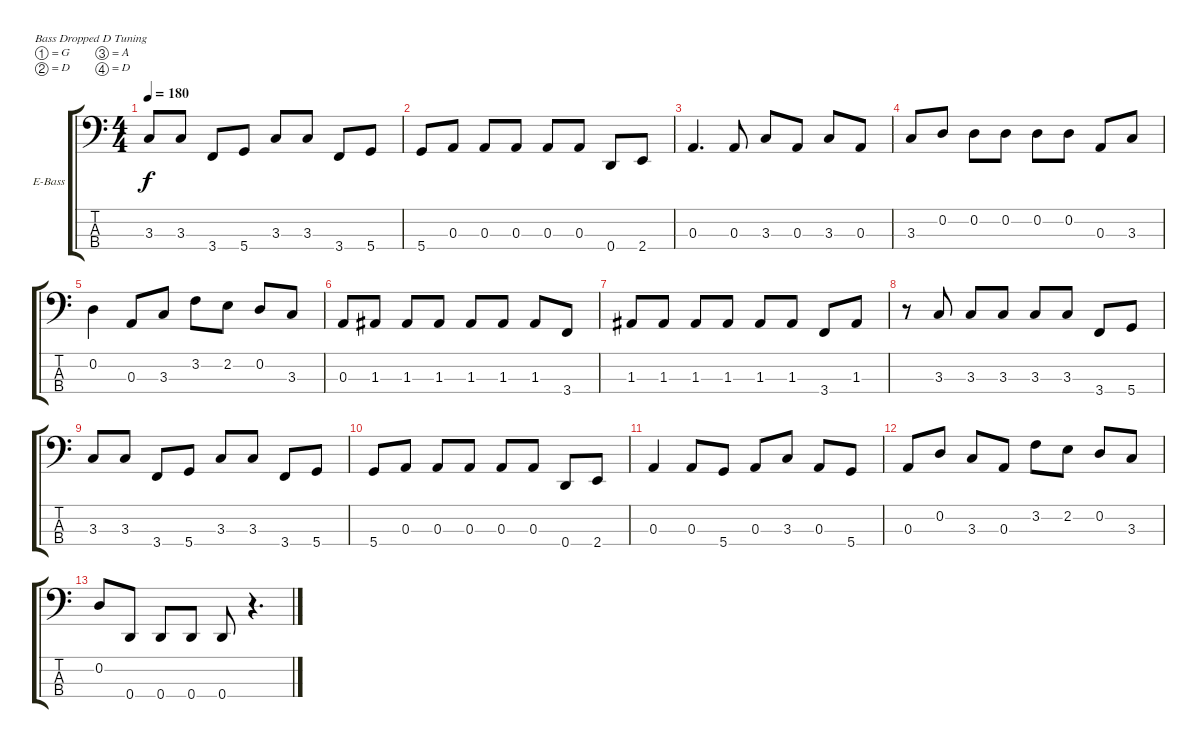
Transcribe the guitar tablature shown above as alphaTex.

\bracketExtendMode groupsimilarinstruments
\firstSystemTrackNameOrientation horizontal
\otherSystemsTrackNameOrientation horizontal
\track ("Electric Bass" "E-Bass") {instrument electricbassfinger}
\staff {score tabs}
\tuning (G2 D2 A1 D1)
\ts (4 4)
\tempo 180
\clef f4
\ks c
3.3.8{dy f} 3.3.8 3.4.8 5.4.8 3.3.8 3.3.8 3.4.8 5.4.8 |
5.4.8 0.3.8 0.3.8 0.3.8 0.3.8 0.3.8 0.4.8 2.4.8 |
0.3.4{d} 0.3.8 3.3.8 0.3.8 3.3.8 0.3.8 |
3.3.8 0.2.8 0.2.8 0.2.8 0.2.8 0.2.8 0.3.8 3.3.8 |
0.2.4 0.3.8 3.3.8 3.2.8 2.2.8 0.2.8 3.3.8 |
0.3.8 1.3.8 1.3.8 1.3.8 1.3.8 1.3.8 1.3.8 3.4.8 |
1.3.8 1.3.8 1.3.8 1.3.8 1.3.8 1.3.8 3.4.8 1.3.8 |
r.8 3.3.8 3.3.8 3.3.8 3.3.8 3.3.8 3.4.8 5.4.8 |
3.3.8 3.3.8 3.4.8 5.4.8 3.3.8 3.3.8 3.4.8 5.4.8 |
5.4.8 0.3.8 0.3.8 0.3.8 0.3.8 0.3.8 0.4.8 2.4.8 |
0.3.4 0.3.8 5.4.8 0.3.8 3.3.8 0.3.8 5.4.8 |
0.3.8 0.2.8 3.3.8 0.3.8 3.2.8 2.2.8 0.2.8 3.3.8 |
0.2.8 0.4.8 0.4.8 0.4.8 0.4.8 r.4{d}
